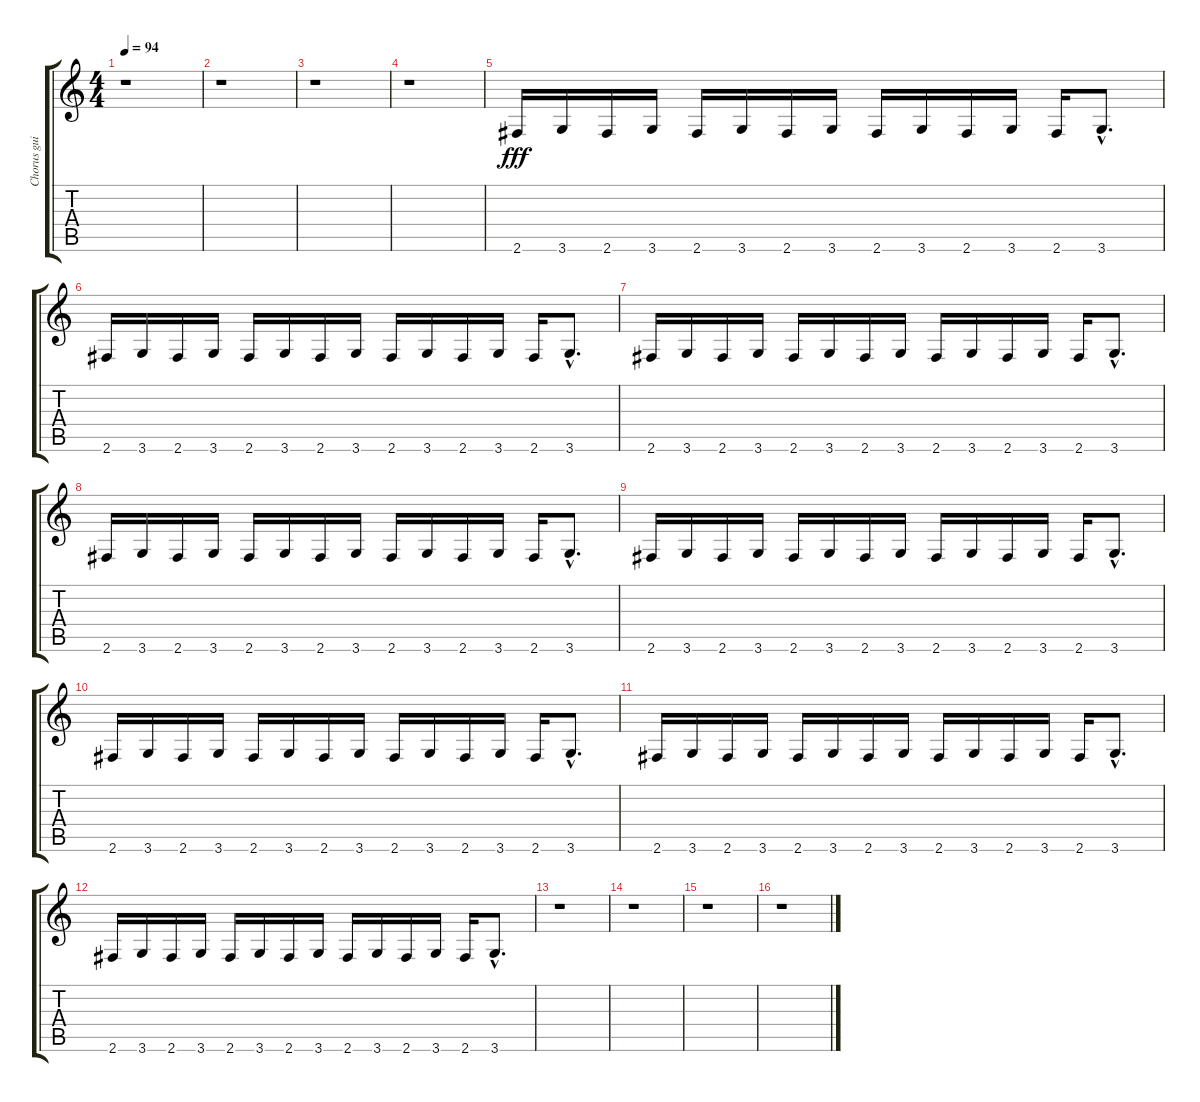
\track ("Chorus guitar" "Chorus gui") {instrument overdrivenguitar}
\staff {score tabs}
\tuning (E4 B3 G3 D3 A2 E2) {hide}
\ts (4 4)
\tempo 94
\clef g2
\ks c
r.1{dy fff} |
r.1 |
r.1 |
r.1 |
2.6.16 3.6.16 2.6.16 3.6.16 2.6.16 3.6.16 2.6.16 3.6.16 2.6.16 3.6.16 2.6.16 3.6.16 2.6.16 3.6{hac}.8{d} |
2.6.16 3.6.16 2.6.16 3.6.16 2.6.16 3.6.16 2.6.16 3.6.16 2.6.16 3.6.16 2.6.16 3.6.16 2.6.16 3.6{hac}.8{d} |
2.6.16 3.6.16 2.6.16 3.6.16 2.6.16 3.6.16 2.6.16 3.6.16 2.6.16 3.6.16 2.6.16 3.6.16 2.6.16 3.6{hac}.8{d} |
2.6.16 3.6.16 2.6.16 3.6.16 2.6.16 3.6.16 2.6.16 3.6.16 2.6.16 3.6.16 2.6.16 3.6.16 2.6.16 3.6{hac}.8{d} |
2.6.16 3.6.16 2.6.16 3.6.16 2.6.16 3.6.16 2.6.16 3.6.16 2.6.16 3.6.16 2.6.16 3.6.16 2.6.16 3.6{hac}.8{d} |
2.6.16 3.6.16 2.6.16 3.6.16 2.6.16 3.6.16 2.6.16 3.6.16 2.6.16 3.6.16 2.6.16 3.6.16 2.6.16 3.6{hac}.8{d} |
2.6.16 3.6.16 2.6.16 3.6.16 2.6.16 3.6.16 2.6.16 3.6.16 2.6.16 3.6.16 2.6.16 3.6.16 2.6.16 3.6{hac}.8{d} |
2.6.16 3.6.16 2.6.16 3.6.16 2.6.16 3.6.16 2.6.16 3.6.16 2.6.16 3.6.16 2.6.16 3.6.16 2.6.16 3.6{hac}.8{d} |
r.1 |
r.1 |
r.1 |
r.1
